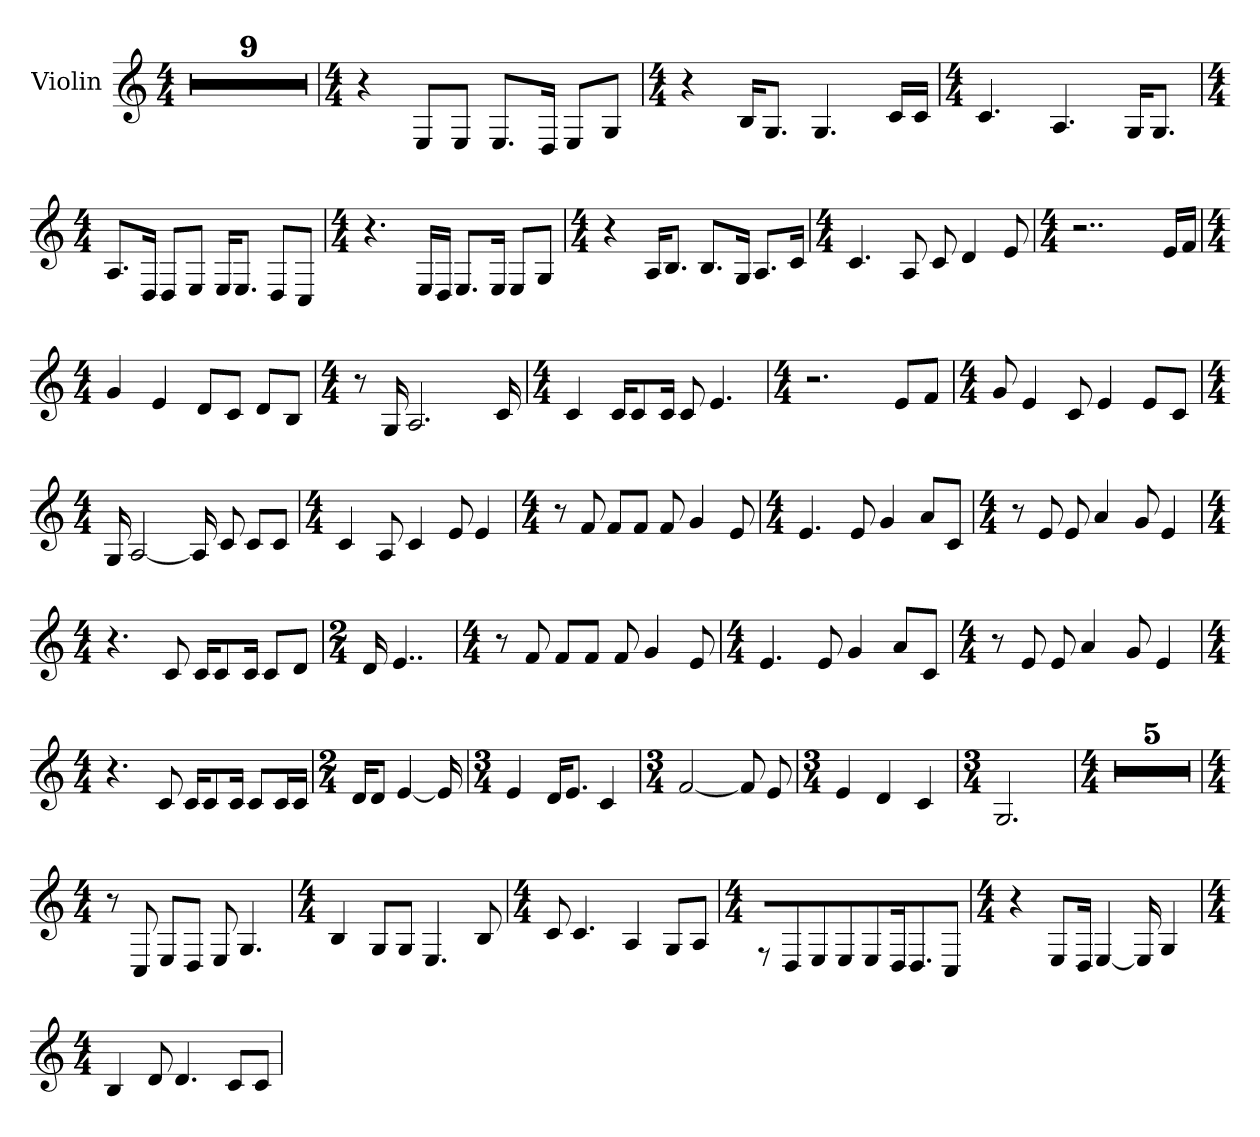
**kern
*part1
*staff1
*I"Violin
*I'Vln
*M4/4
=
1r
=
*M4/4
1r
=
*M4/4
1r
=
*M4/4
1r
=
*M4/4
1r
=
*M4/4
1r
=
*M4/4
1r
=
*M4/4
1r
=
*M4/4
1r
=
*M4/4
4r
8EL
8EJ
8.EL
16DJk
8EL
8GJ
=
*M4/4
4r
16BKL
8.GJ
4.G
16cLL
16cJJ
=
*M4/4
4.c
4.A
16GKL
8.GJ
=
*M4/4
8.AL
16DJk
8DL
8EJ
16EKL
8.EJ
8DL
8CJ
=
*M4/4
4.r
16ELL
16DJJ
8.EL
16EJk
8EL
8GJ
=
*M4/4
4r
16AKL
8.BJ
8.BL
16GJk
8.AL
16cJk
=
*M4/4
4.c
8A
8c
4d
8e
=
*M4/4
2..r
16eLL
16fJJ
=
*M4/4
4g
4e
8dL
8cJ
8dL
8BJ
=
*M4/4
8r
16G
2.A
16c
=
*M4/4
4c
16cKL
8c
16cJk
8c
4.e
=
*M4/4
2.r
8eL
8fJ
=
*M4/4
8g
4e
8c
4e
8eL
8cJ
=
*M4/4
16G
[2A
16A]
8c
8cL
8cJ
=
*M4/4
4c
8A
4c
8e
4e
=
*M4/4
8r
8f
8fL
8fJ
8f
4g
8e
=
*M4/4
4.e
8e
4g
8aL
8cJ
=
*M4/4
8r
8e
8e
4a
8g
4e
=
*M4/4
4.r
8c
16cKL
8c
16cJk
8cL
8dJ
=
*M2/4
16d
4..e
=
*M4/4
8r
8f
8fL
8fJ
8f
4g
8e
=
*M4/4
4.e
8e
4g
8aL
8cJ
=
*M4/4
8r
8e
8e
4a
8g
4e
=
*M4/4
4.r
8c
16cKL
8c
16cJk
8cL
16cL
16cJJ
=
*M2/4
16dKL
8dJ
[4e
16e]
=
*M3/4
4e
16dKL
8.eJ
4c
=
*M3/4
[2f
8f]
8e
=
*M3/4
4e
4d
4c
=
*M3/4
2.G
=
*M4/4
1r
=
*M4/4
1r
=
*M4/4
1r
=
*M4/4
1r
=
*M4/4
1r
=
*M4/4
8r
8C
8EL
8DJ
8E
4.G
=
*M4/4
4B
8GL
8GJ
4.E
8B
=
*M4/4
8c
4.c
4A
8GL
8AJ
=
*M4/4
8r
8D
8EL
8EJ
8EL
16DK
8.DJ
8CJ
=
*M4/4
4r
8EL
16DJk
[4E
16E]
4G
=
*M4/4
4B
8d
4.d
8cL
8cJ
=
*-
